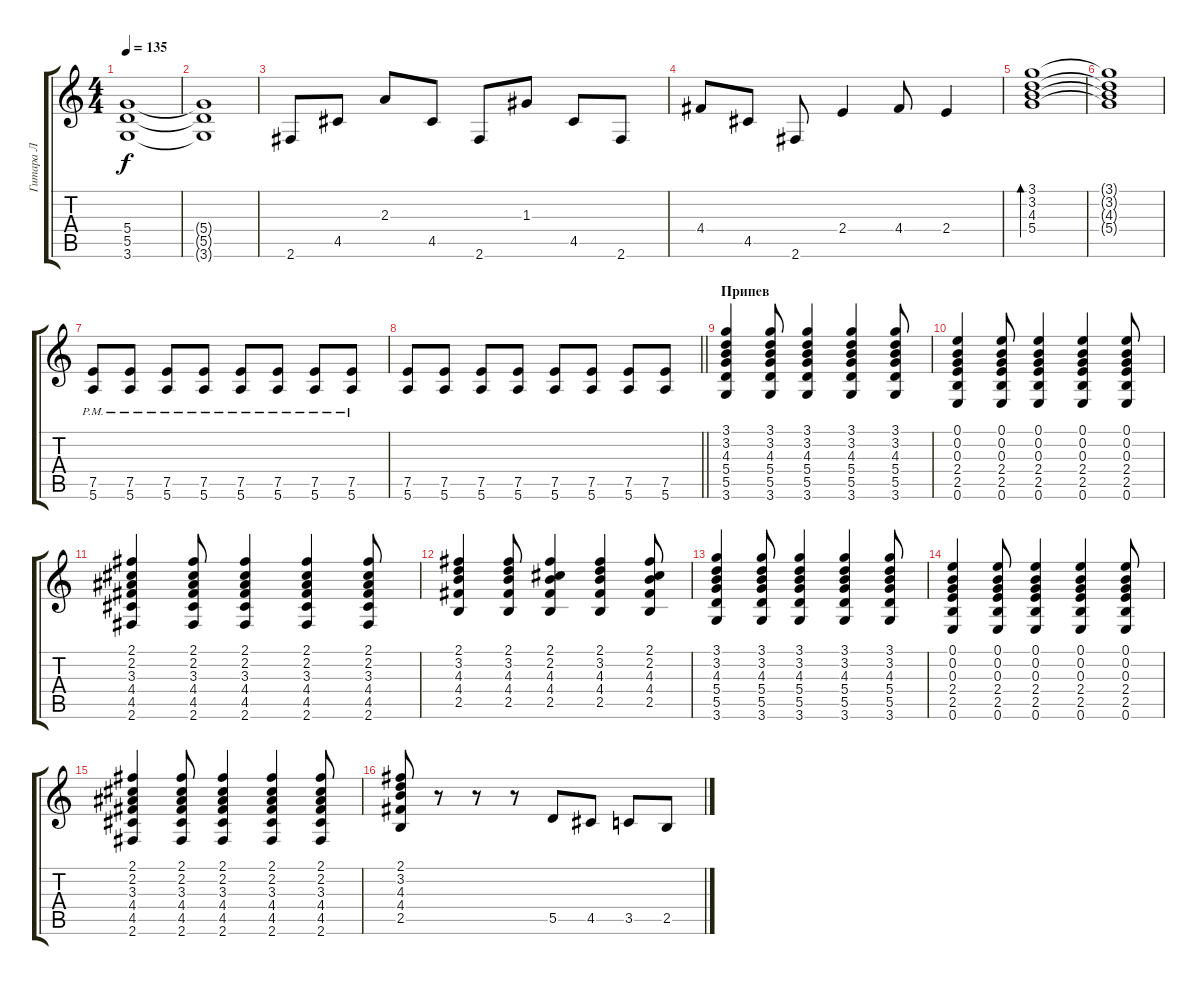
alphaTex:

\track ("Гитара Л" "Гитара Л") {instrument distortionguitar}
\staff {score tabs}
\tuning (E4 B3 G3 D3 A2 E2) {hide}
\ts (4 4)
\tempo 135
\clef g2
\ks c
(5.4 5.5 3.6).1{dy f volume 2} |
(5.4{t} 5.5{t} 3.6{t}).1 |
2.6.8{volume 10} 4.5.8 2.3.8 4.5.8 2.6.8 1.3.8 4.5.8 2.6.8 |
4.4.8 4.5.8 2.6.8 2.4.4 4.4.8 2.4.4 |
(3.1 3.2 4.3 5.4).1{bd 120 volume 0} |
(3.1{t} 3.2{t} 4.3{t} 5.4{t}).1 |
(7.5{pm} 5.6{pm}).8{volume 13} (7.5{pm} 5.6{pm}).8 (7.5{pm} 5.6{pm}).8 (7.5{pm} 5.6{pm}).8 (7.5{pm} 5.6{pm}).8 (7.5{pm} 5.6{pm}).8 (7.5{pm} 5.6{pm}).8 (7.5{pm} 5.6{pm}).8 |
\barLineRight lightlight
(7.5 5.6).8{volume 13} (7.5 5.6).8 (7.5 5.6).8 (7.5 5.6).8 (7.5 5.6).8 (7.5 5.6).8 (7.5 5.6).8 (7.5 5.6).8 |
\section ("" "Припев")
(3.1 3.2 4.3 5.4 5.5 3.6).4{volume 11} (3.1 3.2 4.3 5.4 5.5 3.6).8 (3.1 3.2 4.3 5.4 5.5 3.6).4 (3.1 3.2 4.3 5.4 5.5 3.6).4 (3.1 3.2 4.3 5.4 5.5 3.6).8 |
(0.1 0.2 0.3 2.4 2.5 0.6).4 (0.1 0.2 0.3 2.4 2.5 0.6).8 (0.1 0.2 0.3 2.4 2.5 0.6).4 (0.1 0.2 0.3 2.4 2.5 0.6).4 (0.1 0.2 0.3 2.4 2.5 0.6).8 |
(2.1 2.2 3.3 4.4 4.5 2.6).4 (2.1 2.2 3.3 4.4 4.5 2.6).8 (2.1 2.2 3.3 4.4 4.5 2.6).4 (2.1 2.2 3.3 4.4 4.5 2.6).4 (2.1 2.2 3.3 4.4 4.5 2.6).8 |
(2.1 3.2 4.3 4.4 2.5).4 (2.1 3.2 4.3 4.4 2.5).8 (2.1 2.2 4.3 4.4 2.5).4 (2.1 3.2 4.3 4.4 2.5).4 (2.1 2.2 4.3 4.4 2.5).8 |
(3.1 3.2 4.3 5.4 5.5 3.6).4{volume 11} (3.1 3.2 4.3 5.4 5.5 3.6).8 (3.1 3.2 4.3 5.4 5.5 3.6).4 (3.1 3.2 4.3 5.4 5.5 3.6).4 (3.1 3.2 4.3 5.4 5.5 3.6).8 |
(0.1 0.2 0.3 2.4 2.5 0.6).4 (0.1 0.2 0.3 2.4 2.5 0.6).8 (0.1 0.2 0.3 2.4 2.5 0.6).4 (0.1 0.2 0.3 2.4 2.5 0.6).4 (0.1 0.2 0.3 2.4 2.5 0.6).8 |
(2.1 2.2 3.3 4.4 4.5 2.6).4 (2.1 2.2 3.3 4.4 4.5 2.6).8 (2.1 2.2 3.3 4.4 4.5 2.6).4 (2.1 2.2 3.3 4.4 4.5 2.6).4 (2.1 2.2 3.3 4.4 4.5 2.6).8 |
(2.1 3.2 4.3 4.4 2.5).8 r.8 r.8 r.8 5.5.8 4.5.8 3.5.8 2.5.8
